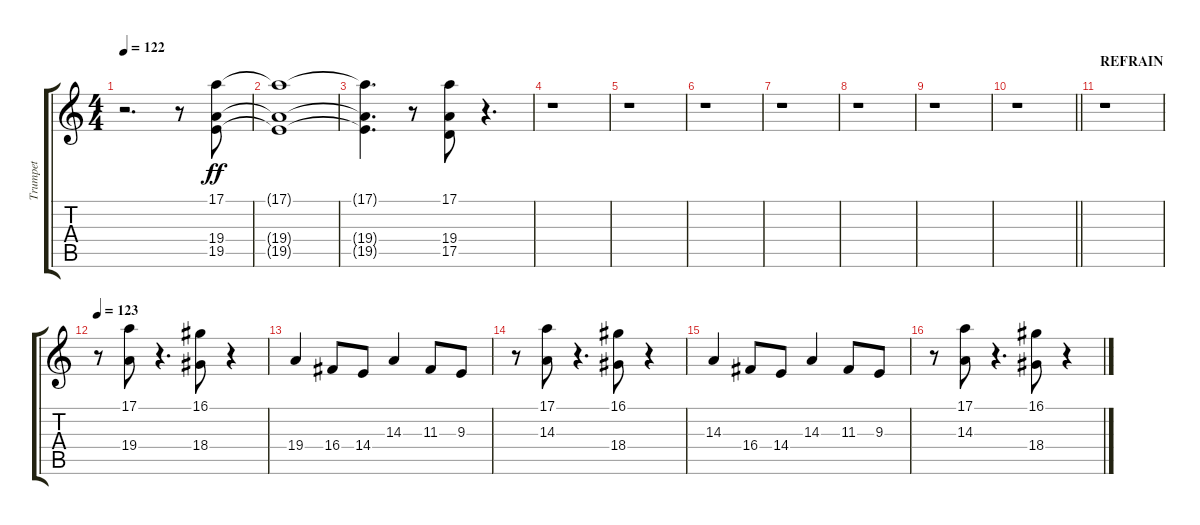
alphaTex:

\track ("Trumpet" "Trumpet") {instrument trumpet}
\staff {score tabs}
\tuning (E4 B3 G3 D3 A2 E2) {hide}
\ts (4 4)
\tempo 122
\clef g2
\ks c
r.2{d dy ff} r.8 (17.1 19.4 19.5).8 |
(17.1{t} 19.4{t} 19.5{t}).1 |
(17.1{t} 19.4{t} 19.5{t}).4{d} r.8 (17.1 19.4 17.5).8 r.4{d} |
r.1 |
r.1 |
r.1 |
r.1 |
r.1 |
r.1 |
\barLineRight lightlight
r.1 |
\section ("" "REFRAIN")
r.1 |
\tempo 123
r.8 (17.1 19.4).8 r.4{d} (16.1 18.4).8 r.4 |
19.4.4 16.4.8 14.4.8 14.3.4 11.3.8 9.3.8 |
r.8 (17.1 14.3).8 r.4{d} (16.1 18.4).8 r.4 |
14.3.4 16.4.8 14.4.8 14.3.4 11.3.8 9.3.8 |
r.8 (17.1 14.3).8 r.4{d} (16.1 18.4).8 r.4
